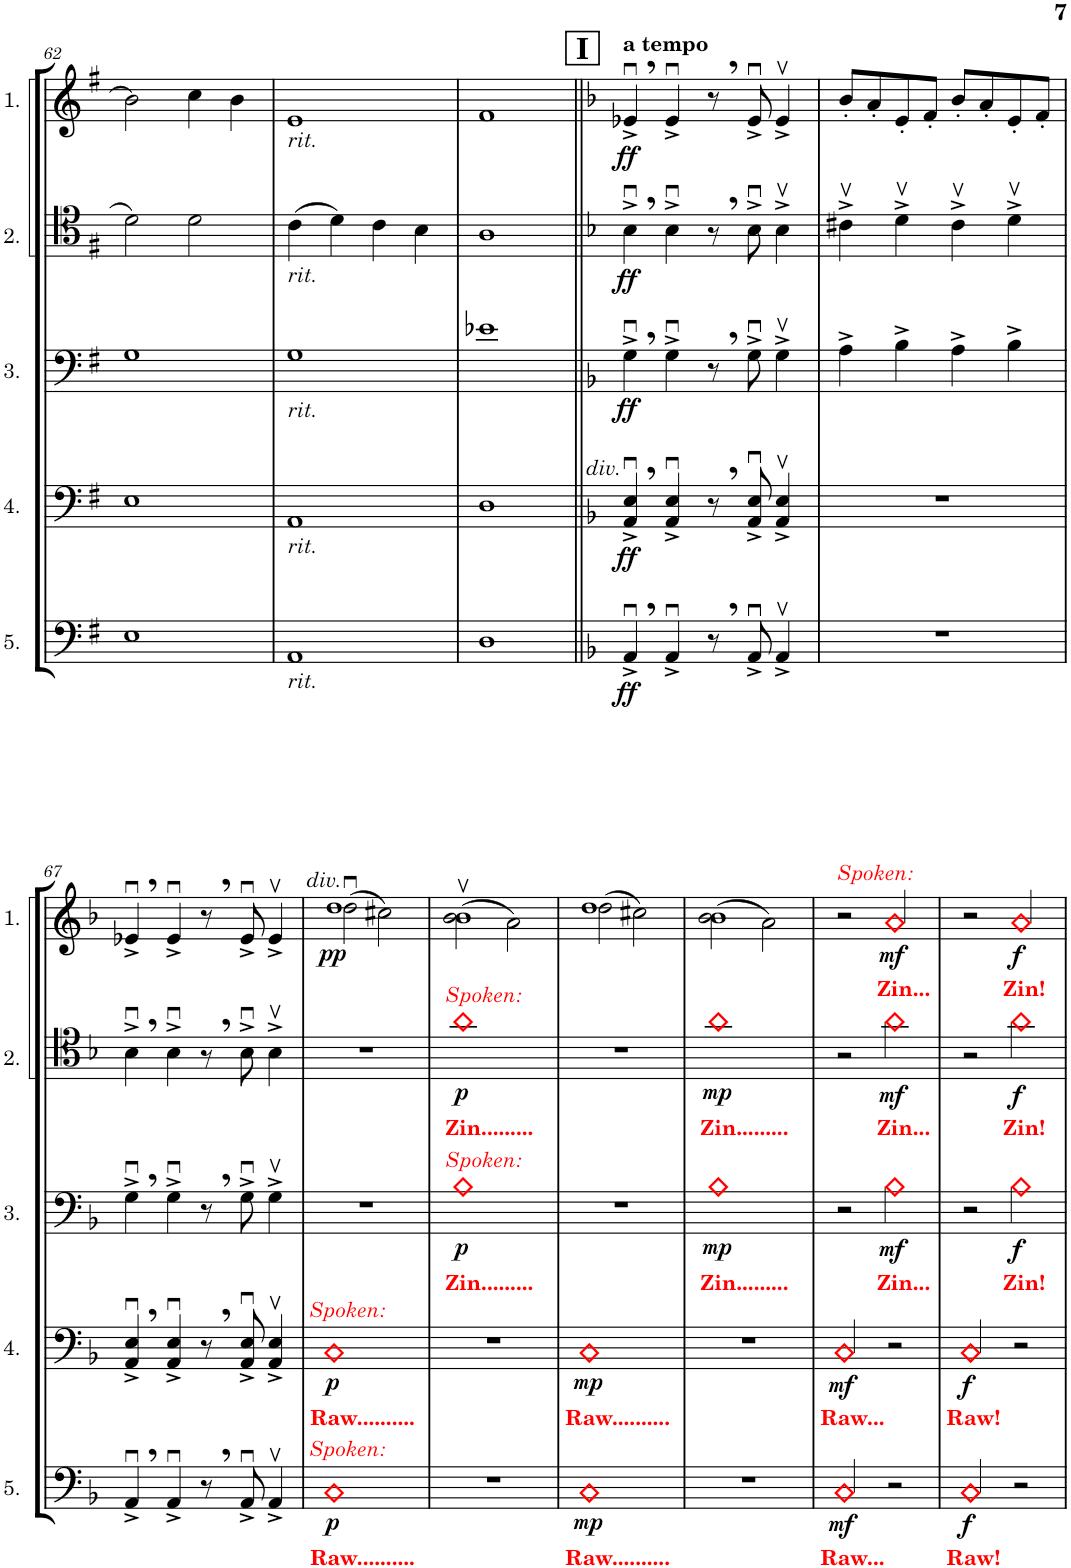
**kern	**text	**dynam	**kern	**text	**dynam	**kern	**text	**dynam	**kern	**text	**dynam	**kern	**text	**dynam
*part5	*part5	*part5	*part4	*part4	*part4	*part3	*part3	*part3	*part2	*part2	*part2	*part1	*part1	*part1
*staff5	*staff5	*staff5	*staff4	*staff4	*staff4	*staff3	*staff3	*staff3	*staff2	*staff2	*staff2	*staff1	*staff1	*staff1
*I"Cello 5	*	*	*I"Cello 4	*	*	*I"Cello 3	*	*	*I"Cello 2	*	*	*I"Cello 1	*	*
!!LO:PB:g=z
*clefF4	*	*	*clefF4	*	*	*clefF4	*	*	*clefC4	*	*	*clefG2	*	*
*k[f#]	*	*	*k[f#]	*	*	*k[f#]	*	*	*k[f#]	*	*	*k[f#]	*	*
*M4/4	*	*	*M4/4	*	*	*M4/4	*	*	*M4/4	*	*	*M4/4	*	*
=62	=62	=62	=62	=62	=62	=62	=62	=62	=62	=62	=62	=62	=62	=62
1E	.	.	1E	.	.	1G	.	.	2d\	.	.	2b\]	.	.
.	.	.	.	.	.	.	.	.	2d\	.	.	4cc\	.	.
.	.	.	.	.	.	.	.	.	.	.	.	4b\	.	.
=63	=63	=63	=63	=63	=63	=63	=63	=63	=63	=63	=63	=63	=63	=63
!	!	!	!	!	!	!	!	!	!	!	!	!LO:TX:b:i:t=rit.	!	!
!	!	!	!	!	!	!	!	!	!LO:TX:b:i:t=rit.	!	!	!	!	!
!	!	!	!	!	!	!LO:TX:b:i:t=rit.	!	!	!	!	!	!	!	!
!	!	!	!LO:TX:b:i:t=rit.	!	!	!	!	!	!	!	!	!	!	!
!LO:TX:b:i:t=rit.	!	!	!	!	!	!	!	!	!	!	!	!	!	!
1AA	.	.	1AA	.	.	1G	.	.	(4c\	.	.	1e	.	.
.	.	.	.	.	.	.	.	.	4d\)	.	.	.	.	.
.	.	.	.	.	.	.	.	.	4c\	.	.	.	.	.
.	.	.	.	.	.	.	.	.	4B\	.	.	.	.	.
=64	=64	=64	=64	=64	=64	=64	=64	=64	=64	=64	=64	=64	=64	=64
1D	.	.	1D	.	.	1e-X	.	.	1A	.	.	1f#	.	.
!!LO:REH:place=s1:a:B:cj:fs=14:t=I
=65||	=65||	=65||	=65||	=65||	=65||	=65||	=65||	=65||	=65||	=65||	=65||	=65||	=65||	=65||
*k[b-]	*	*	*k[b-]	*	*	*k[b-]	*	*	*k[b-]	*	*	*k[b-]	*	*
!	!	!	!	!	!	!	!	!	!	!	!	!LO:TX:a:B:t=a tempo	!	!
!	!	!	!LO:TX:a:i:t=div.	!	!	!	!	!	!	!	!	!	!	!
!	!	!LO:DY:b	!	!	!LO:DY:b	!	!	!LO:DY:b	!	!	!LO:DY:b	!	!	!LO:DY:b
4AAu^,/	.	ff	4AA/u^, 4E/u^,	.	ff	4Gu^,\	.	ff	4B-u^,\	.	ff	4e-Xu^,/	.	ff
4AAu^/	.	.	4AA/u^ 4E/u^	.	.	4Gu^\	.	.	4B-u^\	.	.	4e-u^/	.	.
8r	.	.	8r	.	.	8r	.	.	8r	.	.	8r	.	.
8AAu^/	.	.	8AA/u^ 8E/u^	.	.	8Gu^\	.	.	8B-u^\	.	.	8e-u^/	.	.
4AAv^/	.	.	4AA/v^ 4E/v^	.	.	4Gv^\	.	.	4B-v^\	.	.	4e-v^/	.	.
=66	=66	=66	=66	=66	=66	=66	=66	=66	=66	=66	=66	=66	=66	=66
1r	.	.	1r	.	.	4A^\	.	.	4c#Xv^\	.	.	8b-'/L	.	.
.	.	.	.	.	.	.	.	.	.	.	.	8a'/	.	.
.	.	.	.	.	.	4B-^\	.	.	4dv^\	.	.	8e'/	.	.
.	.	.	.	.	.	.	.	.	.	.	.	8f'/J	.	.
.	.	.	.	.	.	4A^\	.	.	4c#v^\	.	.	8b-'/L	.	.
.	.	.	.	.	.	.	.	.	.	.	.	8a'/	.	.
.	.	.	.	.	.	4B-^\	.	.	4dv^\	.	.	8e'/	.	.
.	.	.	.	.	.	.	.	.	.	.	.	8f'/J	.	.
!!LO:LB:g=z
=67	=67	=67	=67	=67	=67	=67	=67	=67	=67	=67	=67	=67	=67	=67
4AAu^,/	.	.	4AA/u^, 4E/u^,	.	.	4Gu^,\	.	.	4B-u^,\	.	.	4e-Xu^,/	.	.
4AAu^/	.	.	4AA/u^ 4E/u^	.	.	4Gu^\	.	.	4B-u^\	.	.	4e-u^/	.	.
8r	.	.	8r	.	.	8r	.	.	8r	.	.	8r	.	.
8AAu^/	.	.	8AA/u^ 8E/u^	.	.	8Gu^\	.	.	8B-u^\	.	.	8e-u^/	.	.
4AAv^/	.	.	4AA/v^ 4E/v^	.	.	4Gv^\	.	.	4B-v^\	.	.	4e-v^/	.	.
=68	=68	=68	=68	=68	=68	=68	=68	=68	=68	=68	=68	=68	=68	=68
!	!	!	!	!	!	!	!	!	!	!	!	!LO:TX:a:i:t=div.	!	!
!	!	!	!LO:TX:a:i:color=#FF0000:t=Spoken&colon;	!	!	!	!	!	!	!	!	!	!	!
!LO:TX:a:i:color=#FF0000:t=Spoken&colon;	!	!	!	!	!	!	!	!	!	!	!	!	!	!
!	!LO:LY:b:color=#FF0000	!LO:DY:b	!	!LO:LY:b:color=#FF0000	!LO:DY:b	!	!	!	!	!	!	!	!	!LO:DY:b
*	*	*	*	*	*	*	*	*	*	*	*	*^	*	*
1Ci	Raw..........	p	1Ci	Raw..........	p	1r	.	.	1r	.	.	1dd	(>2ddu\	.	pp
.	.	.	.	.	.	.	.	.	.	.	.	.	2cc#X\)	.	.
=69	=69	=69	=69	=69	=69	=69	=69	=69	=69	=69	=69	=69	=69	=69	=69
!	!	!	!	!	!	!	!	!	!LO:TX:a:i:color=#FF0000:t=Spoken&colon;	!	!	!	!	!	!
!	!	!	!	!	!	!LO:TX:a:i:color=#FF0000:t=Spoken&colon;	!	!	!	!	!	!	!	!	!
!	!	!	!	!	!	!	!LO:LY:b:color=#FF0000	!LO:DY:b	!	!LO:LY:b:color=#FF0000	!LO:DY:b	!	!	!	!
1r	.	.	1r	.	.	1B-i	Zin.........	p	1ai	Zin.........	p	(2b-\	1b-v	.	.
.	.	.	.	.	.	.	.	.	.	.	.	2a\)	.	.	.
=70	=70	=70	=70	=70	=70	=70	=70	=70	=70	=70	=70	=70	=70	=70	=70
!	!LO:LY:b:color=#FF0000	!LO:DY:b	!	!LO:LY:b:color=#FF0000	!LO:DY:b	!	!	!	!	!	!	!	!	!	!
1Ci	Raw..........	mp	1Ci	Raw..........	mp	1r	.	.	1r	.	.	1dd	(>2dd\	.	.
.	.	.	.	.	.	.	.	.	.	.	.	.	2cc#X\)	.	.
=71	=71	=71	=71	=71	=71	=71	=71	=71	=71	=71	=71	=71	=71	=71	=71
!	!	!	!	!	!	!	!LO:LY:b:color=#FF0000	!LO:DY:b	!	!LO:LY:b:color=#FF0000	!LO:DY:b	!	!	!	!
1r	.	.	1r	.	.	1B-i	Zin.........	mp	1ai	Zin.........	mp	(2b-\	1b-	.	.
.	.	.	.	.	.	.	.	.	.	.	.	2a\)	.	.	.
*	*	*	*	*	*	*	*	*	*	*	*	*v	*v	*	*
=72	=72	=72	=72	=72	=72	=72	=72	=72	=72	=72	=72	=72	=72	=72
!	!	!	!	!	!	!	!	!	!	!	!	!LO:TX:a:i:color=#FF0000:t=Spoken&colon;	!	!
!	!LO:LY:b:color=#FF0000	!LO:DY:b	!	!LO:LY:b:color=#FF0000	!LO:DY:b	!	!	!	!	!	!	!	!	!
2Ci/	Raw...	mf	2Ci/	Raw...	mf	2r	.	.	2r	.	.	2r	.	.
!	!	!	!	!	!	!	!LO:LY:b:color=#FF0000	!LO:DY:b	!	!LO:LY:b:color=#FF0000	!LO:DY:b	!	!LO:LY:b:color=#FF0000	!LO:DY:b
2r	.	.	2r	.	.	2B-i\	Zin...	mf	2ai\	Zin...	mf	2ai/	Zin...	mf
=73	=73	=73	=73	=73	=73	=73	=73	=73	=73	=73	=73	=73	=73	=73
!	!LO:LY:b:color=#FF0000	!LO:DY:b	!	!LO:LY:b:color=#FF0000	!LO:DY:b	!	!	!	!	!	!	!	!	!
2Ci/	Raw!	f	2Ci/	Raw!	f	2r	.	.	2r	.	.	2r	.	.
!	!	!	!	!	!	!	!LO:LY:b:color=#FF0000	!LO:DY:b	!	!LO:LY:b:color=#FF0000	!LO:DY:b	!	!LO:LY:b:color=#FF0000	!LO:DY:b
2r	.	.	2r	.	.	2B-i\	Zin!	f	2ai\	Zin!	f	2ai/	Zin!	f
=	=	=	=	=	=	=	=	=	=	=	=	=	=	=
*-	*-	*-	*-	*-	*-	*-	*-	*-	*-	*-	*-	*-	*-	*-
